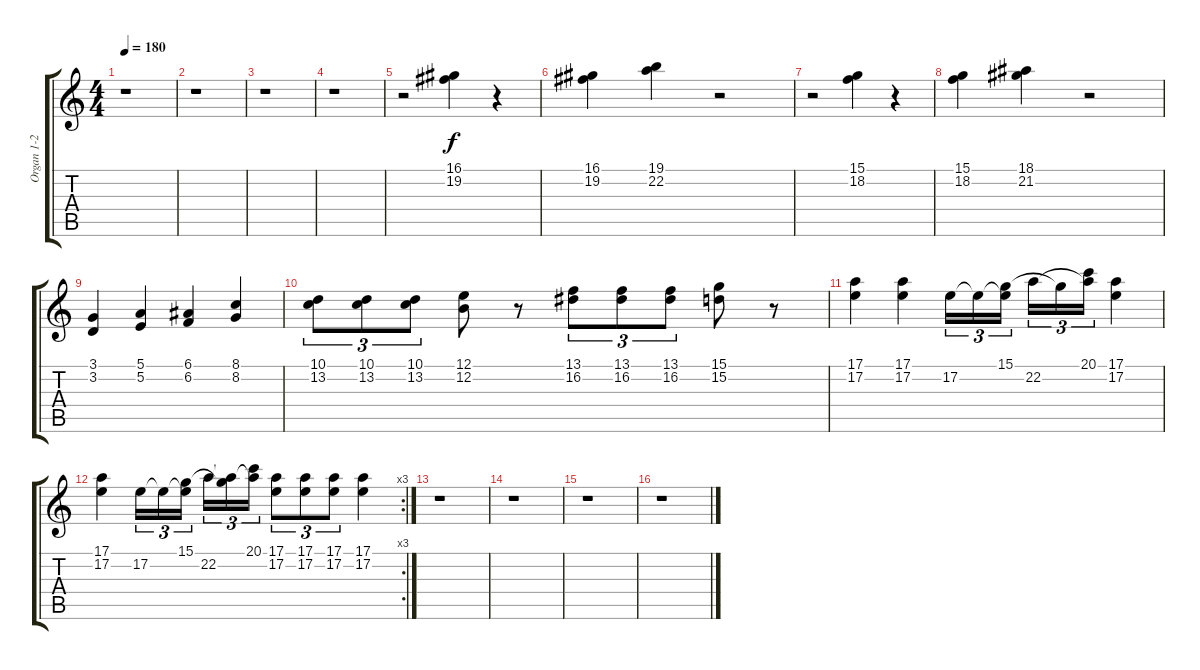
\track ("Organ 1-2 overdubs" "Organ 1-2 ") {instrument rockorgan}
\staff {score tabs}
\tuning (E4 B3 G3 D3 A2 E2) {hide}
\ts (4 4)
\tempo 180
\clef g2
\ks c
r.1{dy f} |
r.1 |
r.1 |
r.1 |
r.2 (16.1 19.2).4 r.4 |
(16.1 19.2).4 (19.1 22.2).4 r.2 |
r.2 (15.1 18.2).4 r.4 |
(15.1 18.2).4 (18.1 21.2).4 r.2 |
(3.1 3.2).4 (5.1 5.2).4 (6.1 6.2).4 (8.1 8.2).4 |
(10.1 13.2).8{tu (3 2)} (10.1 13.2).8{tu (3 2)} (10.1 13.2).8{tu (3 2)} (12.1 12.2).8 r.8 (13.1 16.2).8{tu (3 2)} (13.1 16.2).8{tu (3 2)} (13.1 16.2).8{tu (3 2)} (15.1 15.2).8 r.8 |
(17.1 17.2).4 (17.1 17.2).4 17.2.16{tu (3 2)} 17.2{t}.16{tu (3 2)} (15.1 17.2{t}).16{tu (3 2)} 22.2.16{tu (3 2)} 15.1{t}.16{tu (3 2)} (20.1 22.2{t}).16{tu (3 2)} (17.1 17.2).4 |
\rc 3
(17.1 17.2).4 17.2.16{tu (3 2)} 17.2{t}.16{tu (3 2)} (15.1 17.2{t}).16{tu (3 2)} 22.2.16{tu (3 2)} (15.1{t} 22.2{t}).16{tu (3 2)} (20.1 22.2{t}).16{tu (3 2)} (17.1 17.2).8{tu (3 2)} (17.1 17.2).8{tu (3 2)} (17.1 17.2).8{tu (3 2)} (17.1 17.2).4 |
r.1 |
r.1 |
r.1 |
r.1
